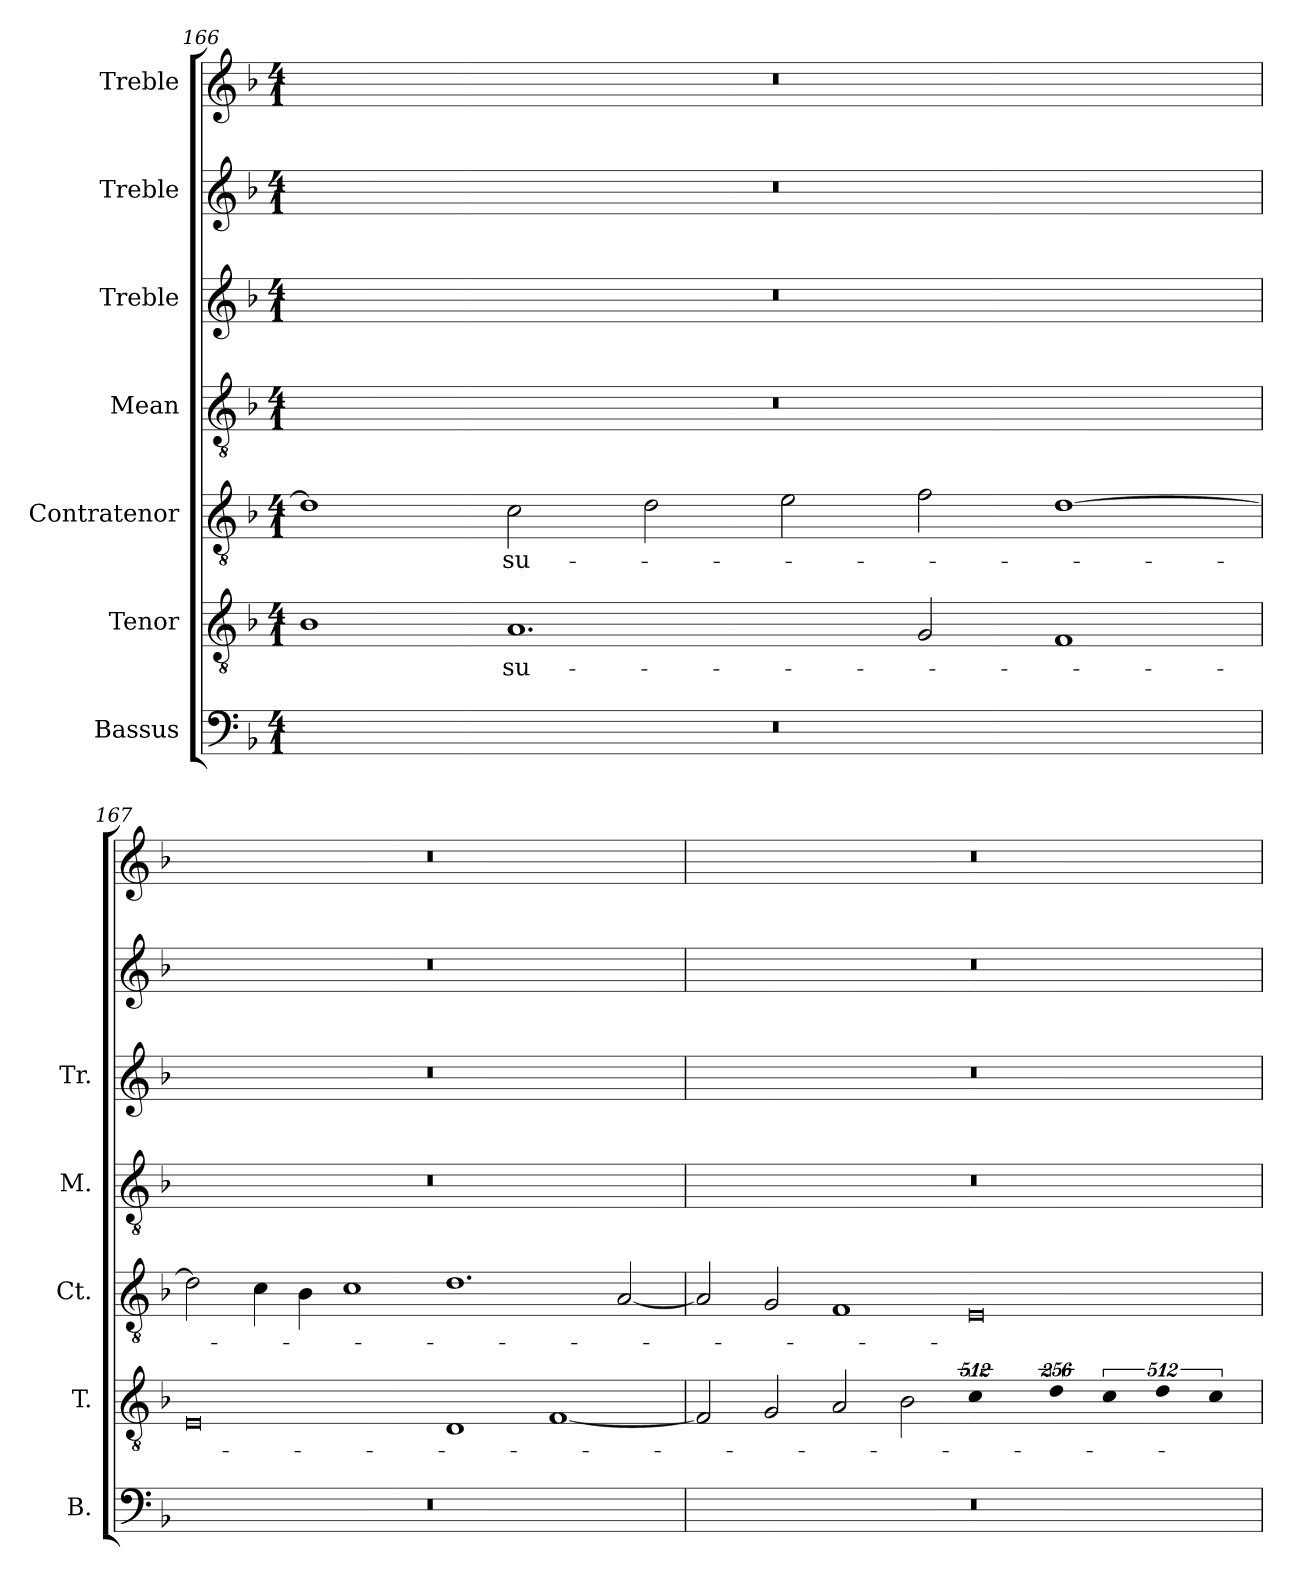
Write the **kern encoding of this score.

**kern	**kern	**text	**kern	**text	**kern	**kern	**kern	**kern
*part7	*part6	*part6	*part5	*part5	*part4	*part3	*part2	*part1
*staff7	*staff6	*staff6	*staff5	*staff5	*staff4	*staff3	*staff2	*staff1
*I"Bassus	*I"Tenor	*	*I"Contratenor	*	*I"Mean	*I"Treble	*I"Treble	*I"Treble
*I'B.	*I'T.	*	*I'Ct.	*	*I'M.	*I'Tr.	*	*
*clefF4	*clefGv2	*	*clefGv2	*	*clefGv2	*clefG2	*clefG2	*clefG2
*	*ITrd7c12	*	*ITrd7c12	*	*ITrd7c12	*	*	*
*k[b-]	*k[b-]	*	*k[b-]	*	*k[b-]	*k[b-]	*k[b-]	*k[b-]
*F:	*F:	*	*F:	*	*F:	*F:	*F:	*F:
*M4/1	*M4/1	*	*M4/1	*	*M4/1	*M4/1	*M4/1	*M4/1
=166	=166	=166	=166	=166	=166	=166	=166	=166
!LO:N:vis=1	!	!	!	!	!LO:N:vis=1	!LO:N:vis=1	!LO:N:vis=1	!LO:N:vis=1
00r	1BB-i	.	1Di]	.	00r	00r	00r	00r
!	!	!LO:LY:b:color=#000000	!	!	!	!	!	!
!	!	!	!	!LO:LY:b:color=#000000	!	!	!	!
.	1.AAi	-su-	2Ci\	-su-	.	.	.	.
.	.	.	2Di\	.	.	.	.	.
.	.	.	2Ei\	.	.	.	.	.
.	2GGi/	.	2Fi\	.	.	.	.	.
.	1FFi	.	[>1Di	.	.	.	.	.
!!LO:LB:g=z
=167	=167	=167	=167	=167	=167	=167	=167	=167
!LO:N:vis=1	!	!	!	!	!LO:N:vis=1	!LO:N:vis=1	!LO:N:vis=1	!LO:N:vis=1
00r	0EEi	.	2Di\]	.	00r	00r	00r	00r
.	.	.	4Ci\	.	.	.	.	.
.	.	.	4BB-i\	.	.	.	.	.
.	.	.	1Ci	.	.	.	.	.
.	1DDi	.	1.Di	.	.	.	.	.
.	[<1FFi	.	.	.	.	.	.	.
.	.	.	[<2AAi/	.	.	.	.	.
=168	=168	=168	=168	=168	=168	=168	=168	=168
!LO:N:vis=1	!	!	!	!	!LO:N:vis=1	!LO:N:vis=1	!LO:N:vis=1	!LO:N:vis=1
00r	2FFi/]	.	2AAi/]	.	00r	00r	00r	00r
.	2GGi/	.	2GGi/	.	.	.	.	.
.	2AAi/	.	1FFi	.	.	.	.	.
.	2BB-i\	.	.	.	.	.	.	.
!	!LO:N:vis=1	!	!	!	!	!	!	!
.	512%341Ci	.	0EEi	.	.	.	.	.
!	!LO:N:vis=2	!	!	!	!	!	!	!
.	512%171Di\	.	.	.	.	.	.	.
!	!LO:N:vis=2	!	!	!	!	!	!	!
.	1024%341Ci\	.	.	.	.	.	.	.
!	!LO:N:vis=2	!	!	!	!	!	!	!
.	1024%341Di\	.	.	.	.	.	.	.
!	!LO:N:vis=2	!	!	!	!	!	!	!
.	512%171Ci\	.	.	.	.	.	.	.
=	=	=	=	=	=	=	=	=
*-	*-	*-	*-	*-	*-	*-	*-	*-
